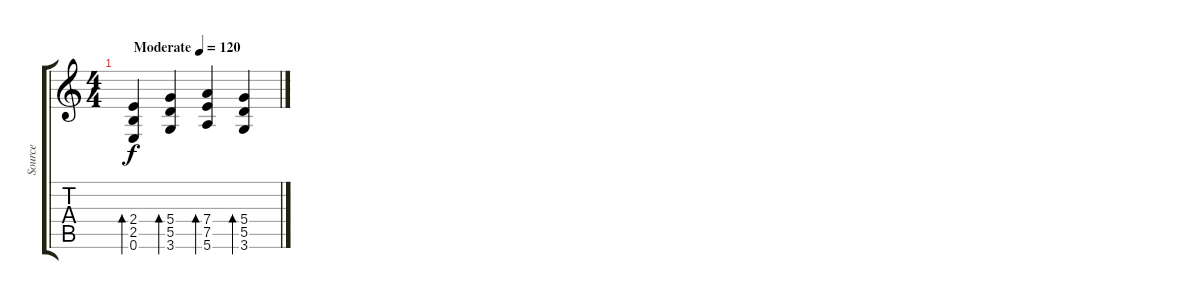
\track ("Source" "Source") {instrument acousticguitarsteel}
\staff {score tabs}
\tuning (E4 B3 G3 D3 A2 E2) {hide}
\ts (4 4)
\tempo (120 "Moderate")
\clef g2
\ks c
(2.4 2.5 0.6).4{bd 60 dy f instrument acousticguitarsteel} (5.4 5.5 3.6).4{bd 60} (7.4 7.5 5.6).4{bd 60} (5.4 5.5 3.6).4{bd 60}
